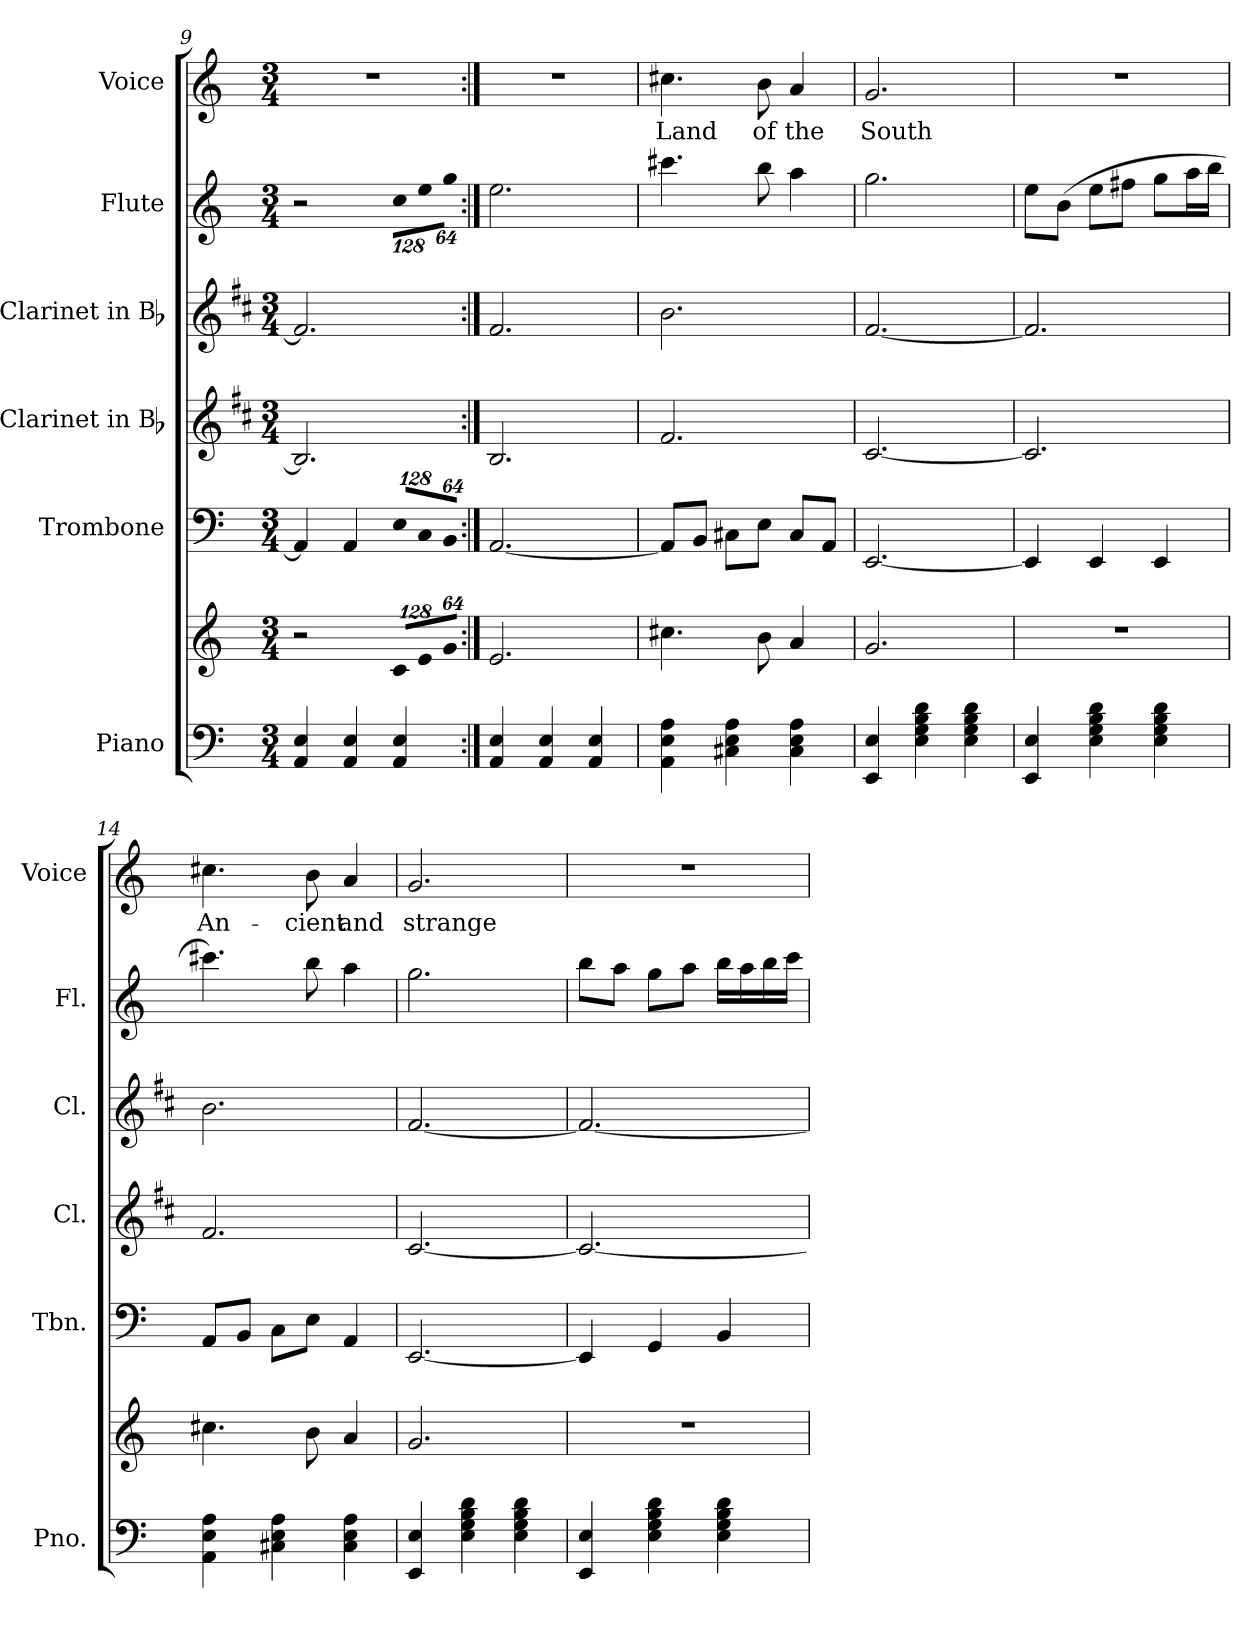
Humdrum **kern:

**kern	**kern	**kern	**kern	**kern	**kern	**kern	**text
*part6	*part6	*part5	*part4	*part3	*part2	*part1	*part1
*staff7	*staff6	*staff5	*staff4	*staff3	*staff2	*staff1	*staff1
*I"Piano	*	*I"Trombone	*I"Clarinet in Bb	*I"Clarinet in Bb	*I"Flute	*I"Voice	*
*I'Pno.	*	*I'Tbn.	*I'Cl.	*I'Cl.	*I'Fl.	*I'Voice	*
*clefF4	*clefG2	*clefF4	*clefG2	*clefG2	*clefG2	*clefG2	*
*	*	*	*ITrd1c2	*ITrd1c2	*	*	*
*k[]	*k[]	*k[]	*k[]	*k[]	*k[]	*k[]	*
*C:	*C:	*C:	*C:	*C:	*C:	*C:	*
*M3/4	*M3/4	*M3/4	*M3/4	*M3/4	*M3/4	*M3/4	*
=9	=9	=9	=9	=9	=9	=9	=9
!	!	!	!	!	!	!LO:N:vis=1	!
4AAi/ 4Ei	2r	4AAi/]	2.Ai/]	2.ei/]	2r	2.r	.
4AAi/ 4Ei	.	4AAi/	.	.	.	.	.
*	*Xbrackettup	*	*	*	*	*	*
!	!LO:N:vis=8	!	!	!	!	!	!
*	*	*Xbrackettup	*	*	*	*	*
!	!	!LO:N:vis=8	!	!	!	!	!
*	*	*	*	*	*Xbrackettup	*	*
!	!	!	!	!	!LO:N:vis=8	!	!
4AAi/ 4Ei	1024%85ci/L	1024%85Ei/L	.	.	1024%85cci\L	.	.
!	!LO:N:vis=8	!LO:N:vis=8	!	!	!LO:N:vis=8	!	!
.	1024%85ei/	1024%85Ci/	.	.	1024%85eei\	.	.
!	!LO:N:vis=8	!LO:N:vis=8	!	!	!LO:N:vis=8	!	!
.	512%43gi/J	512%43BBi/J	.	.	512%43ggi\J	.	.
!!LO:LB:g=z
=10:|!	=10:|!	=10:|!	=10:|!	=10:|!	=10:|!	=10:|!	=10:|!
!	!	!	!	!	!	!LO:N:vis=1	!
4AAi/ 4Ei	2.ei/	[2.AAi/	2.Ai/	2.ei/	2.eei\	2.r	.
4AAi/ 4Ei	.	.	.	.	.	.	.
4AAi/ 4Ei	.	.	.	.	.	.	.
=11	=11	=11	=11	=11	=11	=11	=11
!	!	!	!	!	!	!	!LO:LY:b:color=#000000
4AAi\ 4Ei 4Ai	4.cc#Xi\	8AAi/L]	2.ei/	2.ai\	4.ccc#Xi\	4.cc#Xi\	Land
.	.	8BBi/J	.	.	.	.	.
4C#Xi\ 4Ei 4Ai	.	8C#Xi\L	.	.	.	.	.
!	!	!	!	!	!	!	!LO:LY:b:color=#000000
.	8bi\	8Ei\J	.	.	8bbi\	8bi\	of
!	!	!	!	!	!	!	!LO:LY:b:color=#000000
4C#i\ 4Ei 4Ai	4ai/	8C#i/L	.	.	4aai\	4ai/	the
.	.	8AAi/J	.	.	.	.	.
=12	=12	=12	=12	=12	=12	=12	=12
!	!	!	!	!	!	!	!LO:LY:b:color=#000000
4EEi/ 4Ei	2.gi/	[2.EEi/	[2.Bi/	[2.ei/	2.ggi\	2.gi/	South
4Ei\ 4Gi 4Bi 4di	.	.	.	.	.	.	.
4Ei\ 4Gi 4Bi 4di	.	.	.	.	.	.	.
=13	=13	=13	=13	=13	=13	=13	=13
!	!LO:N:vis=1	!	!	!	!	!LO:N:vis=1	!
4EEi/ 4Ei	2.r	4EEi/]	2.Bi/]	2.ei/]	8eei\L	2.r	.
.	.	.	.	.	(8bi\J	.	.
4Ei\ 4Gi 4Bi 4di	.	4EEi/	.	.	8eei\L	.	.
.	.	.	.	.	8ff#Xi\J	.	.
4Ei\ 4Gi 4Bi 4di	.	4EEi/	.	.	8ggi\L	.	.
.	.	.	.	.	16aai\L	.	.
.	.	.	.	.	16bbi\JJ	.	.
=14	=14	=14	=14	=14	=14	=14	=14
!	!	!	!	!	!	!	!LO:LY:b:color=#000000
4AAi\ 4Ei 4Ai	4.cc#Xi\	8AAi/L	2.ei/	2.ai\	4.ccc#Xi\)	4.cc#Xi\	An-
.	.	8BBi/J	.	.	.	.	.
4C#Xi\ 4Ei 4Ai	.	8Ci\L	.	.	.	.	.
!	!	!	!	!	!	!	!LO:LY:b:color=#000000
.	8bi\	8Ei\J	.	.	8bbi\	8bi\	-cient
!	!	!	!	!	!	!	!LO:LY:b:color=#000000
4C#i\ 4Ei 4Ai	4ai/	4AAi/	.	.	4aai\	4ai/	and
=15	=15	=15	=15	=15	=15	=15	=15
!	!	!	!	!	!	!	!LO:LY:b:color=#000000
4EEi/ 4Ei	2.gi/	[2.EEi/	[2.Bi/	[2.ei/	2.ggi\	2.gi/	strange
4Ei\ 4Gi 4Bi 4di	.	.	.	.	.	.	.
4Ei\ 4Gi 4Bi 4di	.	.	.	.	.	.	.
=16	=16	=16	=16	=16	=16	=16	=16
!	!LO:N:vis=1	!	!	!	!	!LO:N:vis=1	!
4EEi/ 4Ei	2.r	4EEi/]	2.Bi/_	2.ei/_	8bbi\L	2.r	.
.	.	.	.	.	8aai\J	.	.
4Ei\ 4Gi 4Bi 4di	.	4GGi/	.	.	8ggi\L	.	.
.	.	.	.	.	8aai\J	.	.
4Ei\ 4Gi 4Bi 4di	.	4BBi/	.	.	16bbi\LL	.	.
.	.	.	.	.	16aai\	.	.
.	.	.	.	.	16bbi\	.	.
.	.	.	.	.	16ccci\JJ	.	.
=	=	=	=	=	=	=	=
*-	*-	*-	*-	*-	*-	*-	*-
